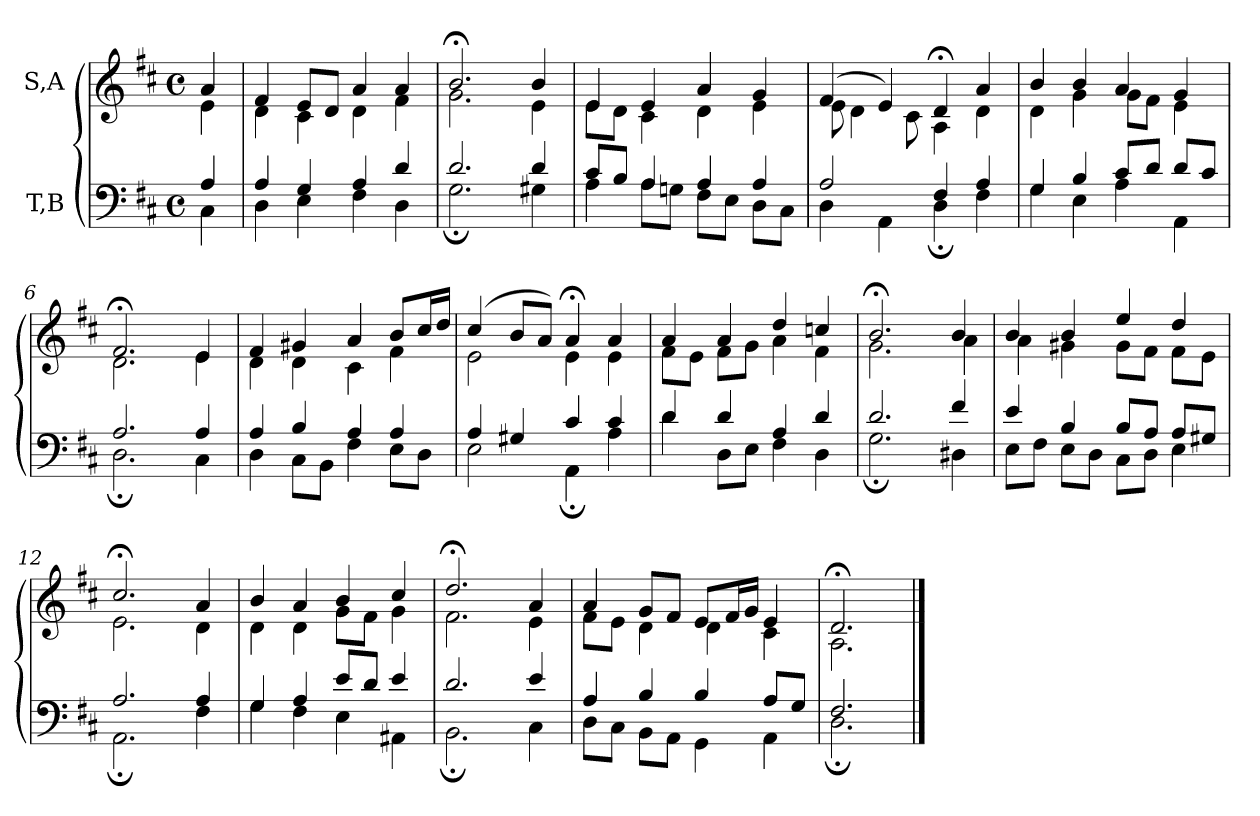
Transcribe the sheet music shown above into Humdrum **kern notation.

**kern	**kern
*part2	*part1
*staff2	*staff1
*I"T,B	*I"S,A
*clefF4	*clefG2
*k[f#c#]	*k[f#c#]
*M4/4	*M4/4
*met(c)	*met(c)
=	=
*^	*^
4A	4C#	4a	4e
=1	=1	=1	=1
4A	4D	4f#	4d
4G	4E	8eL	4c#
.	.	8dJ	.
4A	4F#	4a	4d
4d	4D	4a	4f#
=2	=2	=2	=2
2.d	2.G;	2.b;<	2.g
4d	4G#X	4b	4e
=3	=3	=3	=3
8c#L	4A	4e	8eL
8BJ	.	.	8dJ
4A	8AL	4e	4c#
.	8GnJ	.	.
4A	8F#L	4a	4d
.	8EJ	.	.
4A	8DL	4g	4e
.	8C#J	.	.
=4	=4	=4	=4
2A	4D	(>4f#	8e
.	.	.	4d
.	4AA	4e)	.
.	.	.	8c#
4F#	4D;	4d;<	4A
4A	4F#	4a	4d
=5	=5	=5	=5
4G	4G	4b	4d
4B	4E	4b	4g
8c#L	4A	4a	8gL
8dJ	.	.	8f#J
8dL	4AA	4g	4e
8c#J	.	.	.
=6	=6	=6	=6
2.A	2.D;	2.f#;<	2.d
4A	4C#	4e	4e
=7	=7	=7	=7
4A	4D	4f#	4d
4B	8C#L	4g#X	4d
.	8BBJ	.	.
4A	4F#	4a	4c#
4A	8EL	8bL	4f#
.	8DJ	16cc#L	.
.	.	16ddJJ	.
=8	=8	=8	=8
4A	2E	(>4cc#	2e
4G#X	.	8bL	.
.	.	8aJ)	.
4c#	4AA;	4a;<	4e
4c#	4A	4a	4e
=9	=9	=9	=9
4d	4d	4a	8f#L
.	.	.	8eJ
4d	8DL	4a	8f#L
.	8EJ	.	8gJ
4A	4F#	4dd	4a
4d	4D	4ccn	4f#
=10	=10	=10	=10
2.d	2.G;	2.b;<	2.g
4f#	4D#X	4b	4a
=11	=11	=11	=11
4e	8EL	4b	4a
.	8F#J	.	.
4B	8EL	4b	4g#X
.	8DJ	.	.
8BL	8C#L	4ee	8g#L
8AJ	8DJ	.	8f#J
8AL	4E	4dd	8f#L
8G#XJ	.	.	8eJ
=12	=12	=12	=12
2.A	2.AA;	2.cc#;<	2.e
4A	4F#	4a	4d
=13	=13	=13	=13
4G	4G	4b	4d
4A	4F#	4a	4d
8eL	4E	4b	8gL
8dJ	.	.	8f#J
4e	4AA#X	4cc#	4g
=14	=14	=14	=14
2.d	2.BB;	2.dd;<	2.f#
4e	4C#	4a	4e
=15	=15	=15	=15
4A	8DL	4a	8f#L
.	8C#J	.	8eJ
4B	8BBL	8gL	4d
.	8AAJ	8f#J	.
4B	4GG	8eL	4d
.	.	16f#L	.
.	.	16gJJ	.
8AL	4AA	4e	4c#
8GJ	.	.	.
=761	=761	=761	=761
2.F#	2.D;	2.d;<	2.A
*v	*v	*	*
*	*v	*v
==	==
*-	*-
